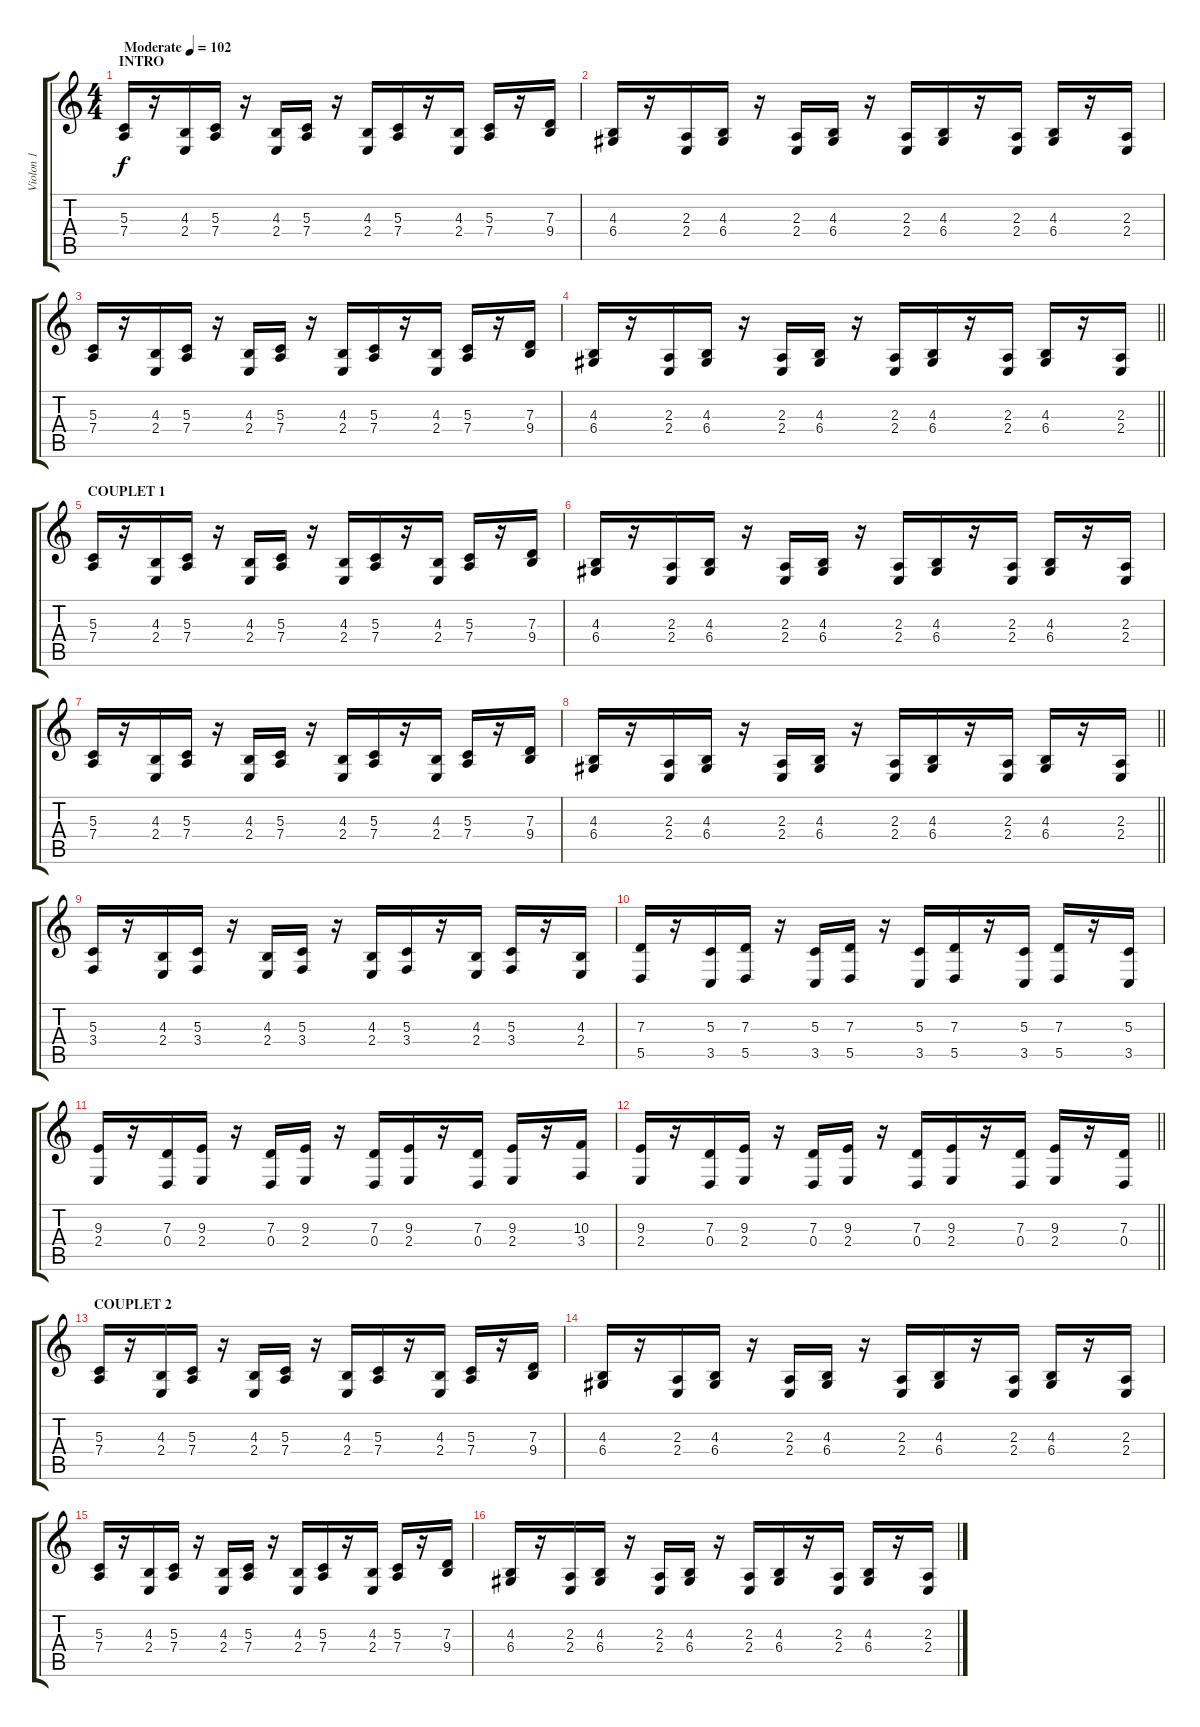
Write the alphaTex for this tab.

\track ("Violon 1" "Violon 1") {instrument stringensemble1}
\staff {score tabs}
\tuning (E4 B3 G3 D3 A2 E2) {hide}
\ts (4 4)
\section ("" "INTRO")
\tempo (102 "Moderate")
\clef g2
\ks c
(5.3 7.4).16{dy f instrument stringensemble1} r.16 (4.3 2.4).16 (5.3 7.4).16 r.16 (4.3 2.4).16 (5.3 7.4).16 r.16 (4.3 2.4).16 (5.3 7.4).16 r.16 (4.3 2.4).16 (5.3 7.4).16 r.16 (7.3 9.4).16 |
(4.3 6.4).16 r.16 (2.3 2.4).16 (4.3 6.4).16 r.16 (2.3 2.4).16 (4.3 6.4).16 r.16 (2.3 2.4).16 (4.3 6.4).16 r.16 (2.3 2.4).16 (4.3 6.4).16 r.16 (2.3 2.4).16 |
(5.3 7.4).16 r.16 (4.3 2.4).16 (5.3 7.4).16 r.16 (4.3 2.4).16 (5.3 7.4).16 r.16 (4.3 2.4).16 (5.3 7.4).16 r.16 (4.3 2.4).16 (5.3 7.4).16 r.16 (7.3 9.4).16 |
\barLineRight lightlight
(4.3 6.4).16 r.16 (2.3 2.4).16 (4.3 6.4).16 r.16 (2.3 2.4).16 (4.3 6.4).16 r.16 (2.3 2.4).16 (4.3 6.4).16 r.16 (2.3 2.4).16 (4.3 6.4).16 r.16 (2.3 2.4).16 |
\section ("" "COUPLET 1")
(5.3 7.4).16 r.16 (4.3 2.4).16 (5.3 7.4).16 r.16 (4.3 2.4).16 (5.3 7.4).16 r.16 (4.3 2.4).16 (5.3 7.4).16 r.16 (4.3 2.4).16 (5.3 7.4).16 r.16 (7.3 9.4).16 |
(4.3 6.4).16 r.16 (2.3 2.4).16 (4.3 6.4).16 r.16 (2.3 2.4).16 (4.3 6.4).16 r.16 (2.3 2.4).16 (4.3 6.4).16 r.16 (2.3 2.4).16 (4.3 6.4).16 r.16 (2.3 2.4).16 |
(5.3 7.4).16 r.16 (4.3 2.4).16 (5.3 7.4).16 r.16 (4.3 2.4).16 (5.3 7.4).16 r.16 (4.3 2.4).16 (5.3 7.4).16 r.16 (4.3 2.4).16 (5.3 7.4).16 r.16 (7.3 9.4).16 |
\barLineRight lightlight
(4.3 6.4).16 r.16 (2.3 2.4).16 (4.3 6.4).16 r.16 (2.3 2.4).16 (4.3 6.4).16 r.16 (2.3 2.4).16 (4.3 6.4).16 r.16 (2.3 2.4).16 (4.3 6.4).16 r.16 (2.3 2.4).16 |
(5.3 3.4).16 r.16 (4.3 2.4).16 (5.3 3.4).16 r.16 (4.3 2.4).16 (5.3 3.4).16 r.16 (4.3 2.4).16 (5.3 3.4).16 r.16 (4.3 2.4).16 (5.3 3.4).16 r.16 (4.3 2.4).16 |
(7.3 5.5).16 r.16 (5.3 3.5).16 (7.3 5.5).16 r.16 (5.3 3.5).16 (7.3 5.5).16 r.16 (5.3 3.5).16 (7.3 5.5).16 r.16 (5.3 3.5).16 (7.3 5.5).16 r.16 (5.3 3.5).16 |
(9.3 2.4).16 r.16 (7.3 0.4).16 (9.3 2.4).16 r.16 (7.3 0.4).16 (9.3 2.4).16 r.16 (7.3 0.4).16 (9.3 2.4).16 r.16 (7.3 0.4).16 (9.3 2.4).16 r.16 (10.3 3.4).16 |
\barLineRight lightlight
(9.3 2.4).16 r.16 (7.3 0.4).16 (9.3 2.4).16 r.16 (7.3 0.4).16 (9.3 2.4).16 r.16 (7.3 0.4).16 (9.3 2.4).16 r.16 (7.3 0.4).16 (9.3 2.4).16 r.16 (7.3 0.4).16 |
\section ("" "COUPLET 2")
(5.3 7.4).16 r.16 (4.3 2.4).16 (5.3 7.4).16 r.16 (4.3 2.4).16 (5.3 7.4).16 r.16 (4.3 2.4).16 (5.3 7.4).16 r.16 (4.3 2.4).16 (5.3 7.4).16 r.16 (7.3 9.4).16 |
(4.3 6.4).16 r.16 (2.3 2.4).16 (4.3 6.4).16 r.16 (2.3 2.4).16 (4.3 6.4).16 r.16 (2.3 2.4).16 (4.3 6.4).16 r.16 (2.3 2.4).16 (4.3 6.4).16 r.16 (2.3 2.4).16 |
(5.3 7.4).16 r.16 (4.3 2.4).16 (5.3 7.4).16 r.16 (4.3 2.4).16 (5.3 7.4).16 r.16 (4.3 2.4).16 (5.3 7.4).16 r.16 (4.3 2.4).16 (5.3 7.4).16 r.16 (7.3 9.4).16 |
(4.3 6.4).16 r.16 (2.3 2.4).16 (4.3 6.4).16 r.16 (2.3 2.4).16 (4.3 6.4).16 r.16 (2.3 2.4).16 (4.3 6.4).16 r.16 (2.3 2.4).16 (4.3 6.4).16 r.16 (2.3 2.4).16
